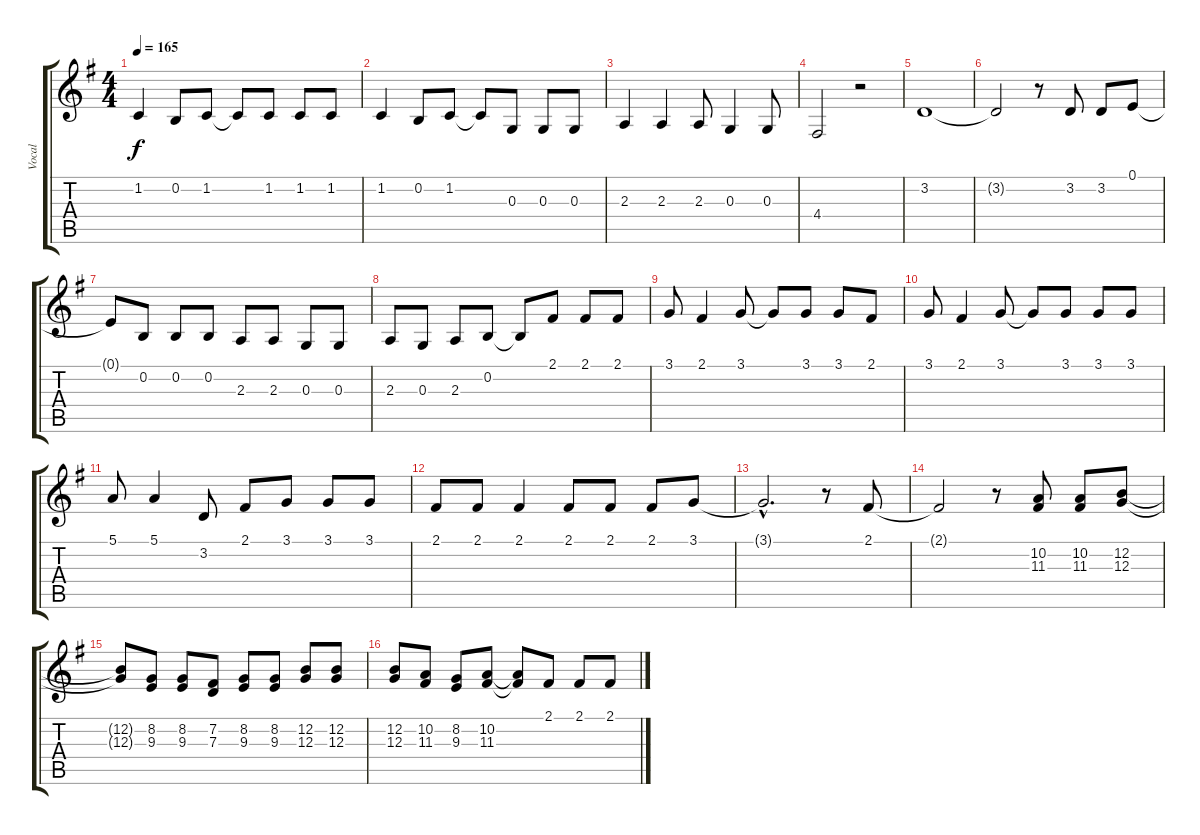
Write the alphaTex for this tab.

\track ("Vocal" "Vocal") {instrument fx5brightness}
\staff {score tabs}
\tuning (E4 B3 G3 D3 A2 E2) {hide}
\ts (4 4)
\tempo 165
\clef g2
\ks g
1.2.4{dy f} 0.2.8 1.2.8 1.2{t}.8 1.2.8 1.2.8 1.2.8 |
1.2.4 0.2.8 1.2.8 1.2{t}.8 0.3.8 0.3.8 0.3.8 |
2.3.4 2.3.4 2.3.8 0.3.4 0.3.8 |
4.4.2 r.2 |
3.2.1 |
3.2{t}.2 r.8 3.2.8 3.2.8 0.1.8 |
0.1{t}.8 0.2.8 0.2.8 0.2.8 2.3.8 2.3.8 0.3.8 0.3.8 |
2.3.8 0.3.8 2.3.8 0.2.8 0.2{t}.8 2.1.8 2.1.8 2.1.8 |
3.1.8 2.1.4 3.1.8 3.1{t}.8 3.1.8 3.1.8 2.1.8 |
3.1.8 2.1.4 3.1.8 3.1{t}.8 3.1.8 3.1.8 3.1.8 |
5.1.8 5.1.4 3.2.8 2.1.8 3.1.8 3.1.8 3.1.8 |
2.1.8 2.1.8 2.1.4 2.1.8 2.1.8 2.1.8 3.1.8 |
3.1{hac t}.2{d} r.8 2.1.8 |
2.1{t}.2 r.8 (10.2 11.3).8 (10.2 11.3).8 (12.2 12.3).8 |
(12.2{t} 12.3{t}).8 (8.2 9.3).8 (8.2 9.3).8 (7.2 7.3).8 (8.2 9.3).8 (8.2 9.3).8 (12.2 12.3).8 (12.2 12.3).8 |
(12.2 12.3).8 (10.2 11.3).8 (8.2 9.3).8 (10.2 11.3).8 (10.2{t} 11.3{t}).8 2.1.8 2.1.8 2.1.8
